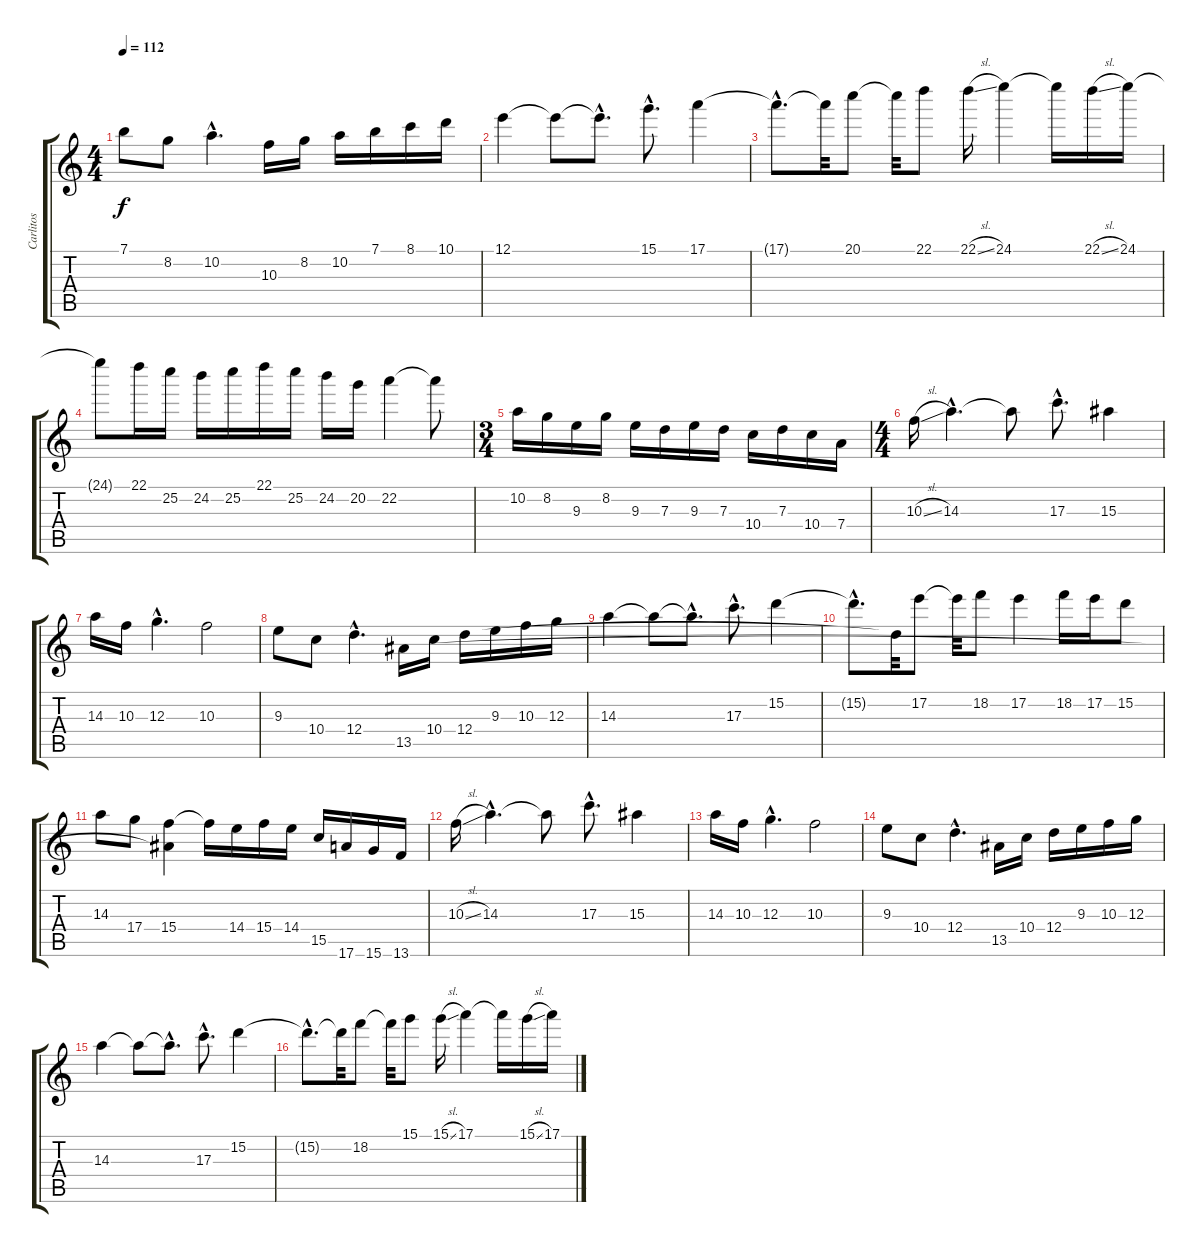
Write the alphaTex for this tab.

\track ("Carlitos" "Carlitos") {instrument distortionguitar}
\staff {score tabs}
\tuning (E4 B3 G3 D3 A2 E2) {hide}
\ts (4 4)
\tempo 112
\clef g2
\ks c
7.1.8{dy f} 8.2.8 10.2{hac}.4{d} 10.3.16 8.2.16 10.2.16 7.1.16 8.1.16 10.1.16 |
12.1.4 12.1{t}.8 12.1{hac t}.8{d} 15.1{hac}.8{d} 17.1.4 |
17.1{hac t}.8{d} 17.1{t}.32 20.1.8 20.1{t}.32 22.1.8 22.1{sl}.16 24.1.4 24.1{t}.16 22.1{sl}.16 24.1.16 |
24.1{t}.8 22.1.16 25.2.16 24.2.16 25.2.16 22.1.16 25.2.16 24.2.16 20.2.16 22.2.4 22.2{t}.8 |
\ts (3 4)
10.2.16 8.2.16 9.3.16 8.2.16 9.3.16 7.3.16 9.3.16 7.3.16 10.4.16 7.3.16 10.4.16 7.4.16 |
\ts (4 4)
10.3{sl}.16 14.3{hac}.4{d} 14.3{t}.8 17.3{hac}.8{d} 15.3.4 |
14.3.16 10.3.16 12.3{hac}.4{d} 10.3.2 |
9.3.8 10.4.8 12.4{hac}.4{d} 13.5.16 10.4.16 12.4.16 9.3.16 10.3.16 12.3.16 |
14.3.4 14.3{t}.8 14.3{hac t}.8{d} 17.3{hac}.8{d} 15.2.4 |
15.2{hac t}.8{d} 12.4{t}.32 17.2.8 17.2{t}.32 18.2.8 17.2.4 18.2.16 17.2.16 15.2.8 |
14.3.8 17.4.8 (15.4 13.5{t}).4 15.4{t}.16 14.4.16 15.4.16 14.4.16 15.5.16 17.6.16 15.6.16 13.6.16 |
10.3{sl}.16 14.3{hac}.4{d} 14.3{t}.8 17.3{hac}.8{d} 15.3.4 |
14.3.16 10.3.16 12.3{hac}.4{d} 10.3.2 |
9.3.8 10.4.8 12.4{hac}.4{d} 13.5.16 10.4.16 12.4.16 9.3.16 10.3.16 12.3.16 |
14.3.4 14.3{t}.8 14.3{hac t}.8{d} 17.3{hac}.8{d} 15.2.4 |
15.2{hac t}.8{d} 15.2{t}.32 18.2.8 18.2{t}.32 15.1.8 15.1{sl}.16 17.1.4 17.1{t}.16 15.1{sl}.16 17.1.16
